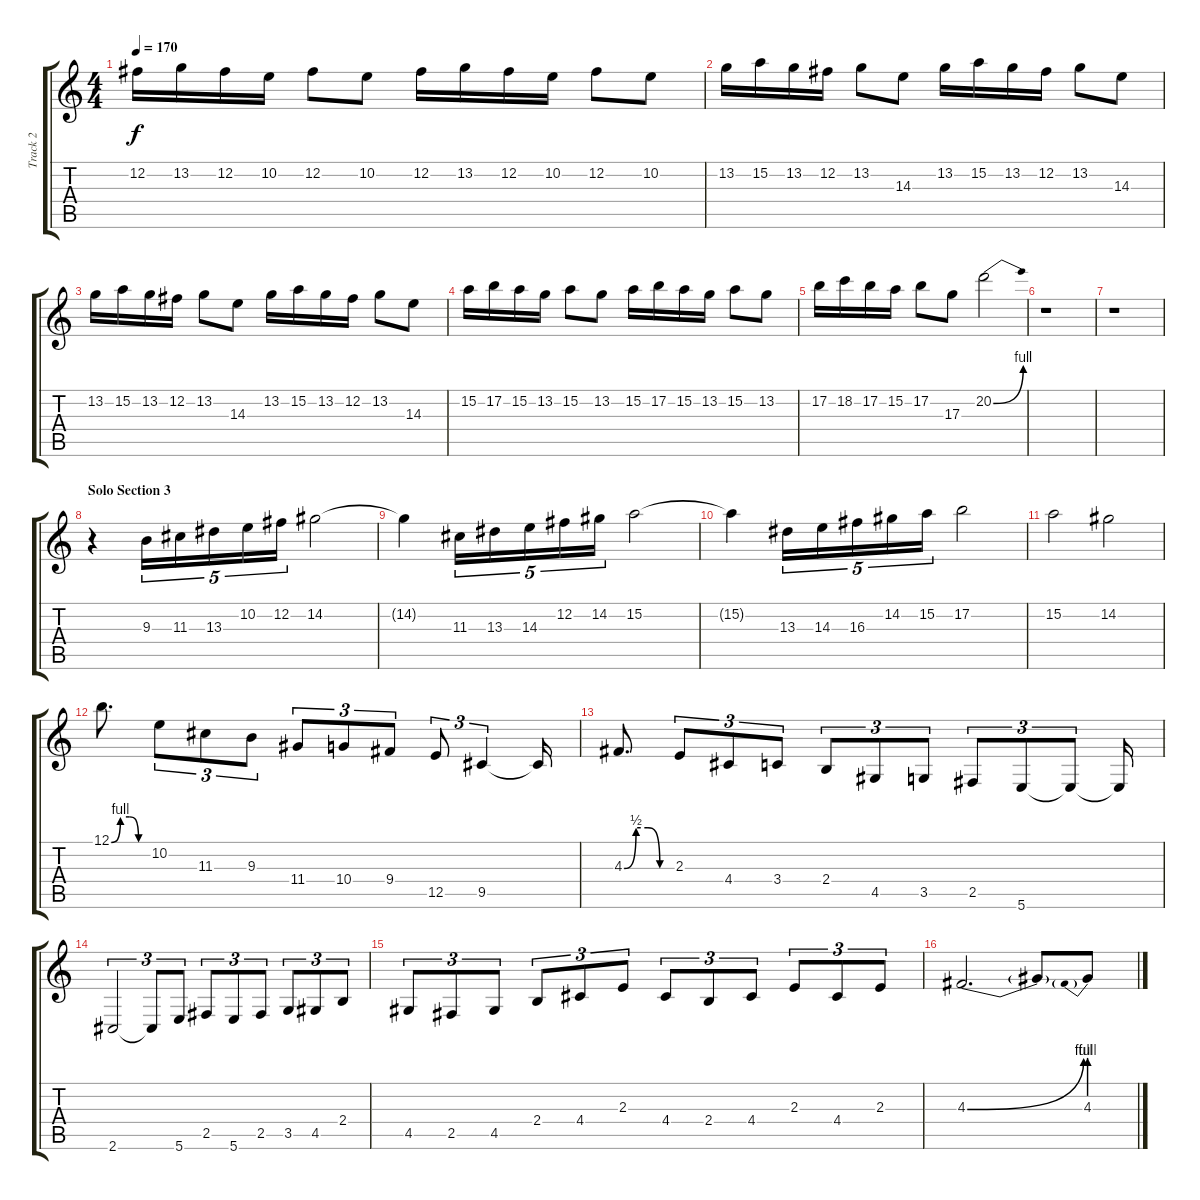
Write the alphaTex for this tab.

\track ("Track 2" "Track 2") {instrument distortionguitar}
\staff {score tabs}
\tuning (B3 Gb3 D3 A2 E2 B1) {hide}
\ts (4 4)
\tempo 170
\clef g2
\ks c
12.2.16{dy f} 13.2.16 12.2.16 10.2.16 12.2.8 10.2.8 12.2.16 13.2.16 12.2.16 10.2.16 12.2.8 10.2.8 |
13.2.16 15.2.16 13.2.16 12.2.16 13.2.8 14.3.8 13.2.16 15.2.16 13.2.16 12.2.16 13.2.8 14.3.8 |
13.2.16 15.2.16 13.2.16 12.2.16 13.2.8 14.3.8 13.2.16 15.2.16 13.2.16 12.2.16 13.2.8 14.3.8 |
15.2.16 17.2.16 15.2.16 13.2.16 15.2.8 13.2.8 15.2.16 17.2.16 15.2.16 13.2.16 15.2.8 13.2.8 |
17.2.16 18.2.16 17.2.16 15.2.16 17.2.8 17.3.8 20.2{be (bend 0 0 60 4)}.2 |
r.1 |
r.1 |
\section ("" "Solo Section 3")
r.4 9.3.16{tu (5 4)} 11.3.16{tu (5 4)} 13.3.16{tu (5 4)} 10.2.16{tu (5 4)} 12.2.16{tu (5 4)} 14.2.2 |
14.2{t}.4 11.3.16{tu (5 4)} 13.3.16{tu (5 4)} 14.3.16{tu (5 4)} 12.2.16{tu (5 4)} 14.2.16{tu (5 4)} 15.2.2 |
15.2{t}.4 13.3.16{tu (5 4)} 14.3.16{tu (5 4)} 16.3.16{tu (5 4)} 14.2.16{tu (5 4)} 15.2.16{tu (5 4)} 17.2.2 |
15.2.2 14.2.2 |
12.1{be (custom 0 0 15 4 30 4 45 0 60 0)}.8{d} 10.2.8{tu (3 2)} 11.3.8{tu (3 2)} 9.3.8{tu (3 2)} 11.4.8{tu (3 2)} 10.4.8{tu (3 2)} 9.4.8{tu (3 2)} 12.5.8{tu (3 2)} 9.5.4{tu (3 2)} 9.5{t}.16 |
4.3{be (custom 0 0 15 2 30 2 45 0 60 0)}.8{d} 2.3.8{tu (3 2)} 4.4.8{tu (3 2)} 3.4.8{tu (3 2)} 2.4.8{tu (3 2)} 4.5.8{tu (3 2)} 3.5.8{tu (3 2)} 2.5.8{tu (3 2)} 5.6.8{tu (3 2)} 5.6{t}.8{tu (3 2)} 5.6{t}.16 |
2.6.2{tu (3 2)} 2.6{t}.8{tu (3 2)} 5.6.8{tu (3 2)} 2.5.8{tu (3 2)} 5.6.8{tu (3 2)} 2.5.8{tu (3 2)} 3.5.8{tu (3 2)} 4.5.8{tu (3 2)} 2.4.8{tu (3 2)} |
4.5.8{tu (3 2)} 2.5.8{tu (3 2)} 4.5.8{tu (3 2)} 2.4.8{tu (3 2)} 4.4.8{tu (3 2)} 2.3.8{tu (3 2)} 4.4.8{tu (3 2)} 2.4.8{tu (3 2)} 4.4.8{tu (3 2)} 2.3.8{tu (3 2)} 4.4.8{tu (3 2)} 2.3.8{tu (3 2)} |
4.3{be (bend 0 0 60 4)}.2{d} 4.3{t}.8 4.3{be (prebend 0 4 60 4)}.8
